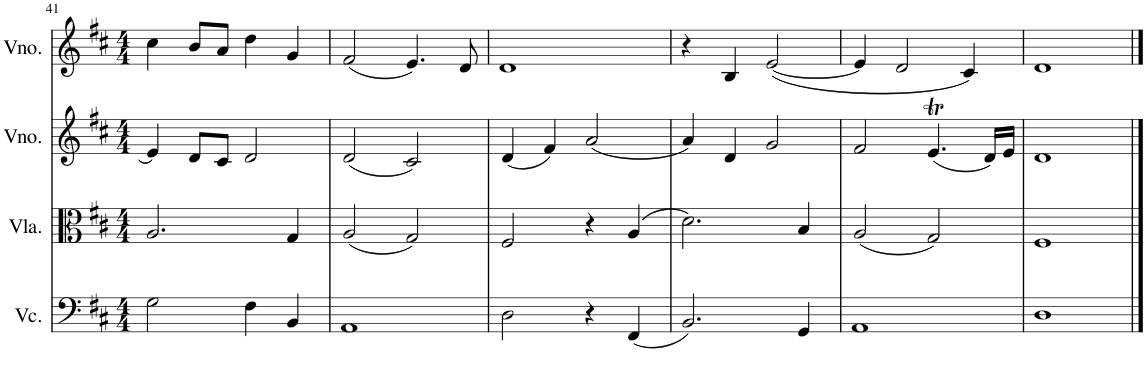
**kern	**kern	**kern	**kern
*part4	*part3	*part2	*part1
*staff4	*staff3	*staff2	*staff1
*I"Violoncelo	*I"Viola	*I"Violino	*I"Violino
*I'Vc.	*I'Vla.	*I'Vno.	*I'Vno.
!!LO:PB:g=z
*clefF4	*clefC3	*clefG2	*clefG2
*k[f#c#]	*k[f#c#]	*k[f#c#]	*k[f#c#]
*M4/4	*M4/4	*M4/4	*M4/4
=41	=41	=41	=41
2G\	2.A/	4e/]	4cc#\
.	.	8d/L	8b/L
.	.	8c#/J	8a/J
4F#\	.	2d/	4dd\
4BB/	4G/	.	4g/
=42	=42	=42	=42
1AA	(<2A/	(<2d/	(<2f#/
.	2G/)	2c#/)	4.e/)
.	.	.	8d/
=43	=43	=43	=43
2D\	2F#/	(<4d/	1d
.	.	4f#/)	.
4r	4r	(2a/	.
(<4FF#/	(>4A/	.	.
=44	=44	=44	=44
2.BB/)	2.d\)	4a/)	4r
.	.	4d/	4B/
.	.	2g/	(<[<2e/
4GG/	4B/	.	.
=45	=45	=45	=45
1AA	(<2A/	2f#/	4e/]
.	.	.	2d/
.	2G/)	(4.eT/	.
.	.	.	4c#/)
.	.	16d/LL)	.
.	.	16e/JJ	.
=46	=46	=46	=46
1D	1F#	1d	1d
==	==	==	==
*-	*-	*-	*-
